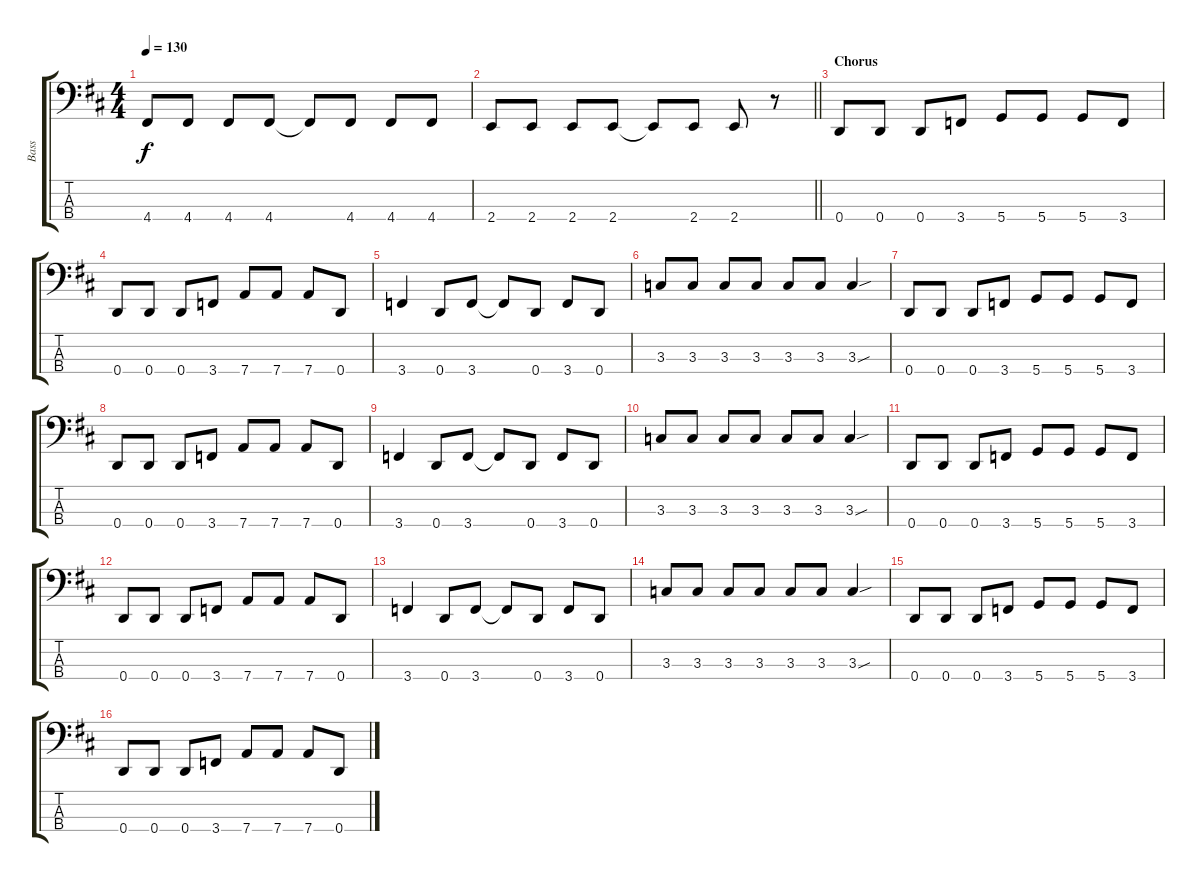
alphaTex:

\track ("Bass" "Bass") {instrument electricbasspick}
\staff {score tabs}
\tuning (G2 D2 A1 D1) {hide}
\ts (4 4)
\tempo 130
\clef f4
\ks d
4.4.8{dy f} 4.4.8 4.4.8 4.4.8 4.4{t}.8 4.4.8 4.4.8 4.4.8 |
\barLineRight lightlight
2.4.8 2.4.8 2.4.8 2.4.8 2.4{t}.8 2.4.8 2.4.8 r.8 |
\section ("" "Chorus")
0.4.8 0.4.8 0.4.8 3.4.8 5.4.8 5.4.8 5.4.8 3.4.8 |
0.4.8 0.4.8 0.4.8 3.4.8 7.4.8 7.4.8 7.4.8 0.4.8 |
3.4.4 0.4.8 3.4.8 3.4{t}.8 0.4.8 3.4.8 0.4.8 |
3.3.8 3.3.8 3.3.8 3.3.8 3.3.8 3.3.8 3.3{sou}.4 |
0.4.8 0.4.8 0.4.8 3.4.8 5.4.8 5.4.8 5.4.8 3.4.8 |
0.4.8 0.4.8 0.4.8 3.4.8 7.4.8 7.4.8 7.4.8 0.4.8 |
3.4.4 0.4.8 3.4.8 3.4{t}.8 0.4.8 3.4.8 0.4.8 |
3.3.8 3.3.8 3.3.8 3.3.8 3.3.8 3.3.8 3.3{sou}.4 |
0.4.8 0.4.8 0.4.8 3.4.8 5.4.8 5.4.8 5.4.8 3.4.8 |
0.4.8 0.4.8 0.4.8 3.4.8 7.4.8 7.4.8 7.4.8 0.4.8 |
3.4.4 0.4.8 3.4.8 3.4{t}.8 0.4.8 3.4.8 0.4.8 |
3.3.8 3.3.8 3.3.8 3.3.8 3.3.8 3.3.8 3.3{sou}.4 |
0.4.8 0.4.8 0.4.8 3.4.8 5.4.8 5.4.8 5.4.8 3.4.8 |
0.4.8 0.4.8 0.4.8 3.4.8 7.4.8 7.4.8 7.4.8 0.4.8
